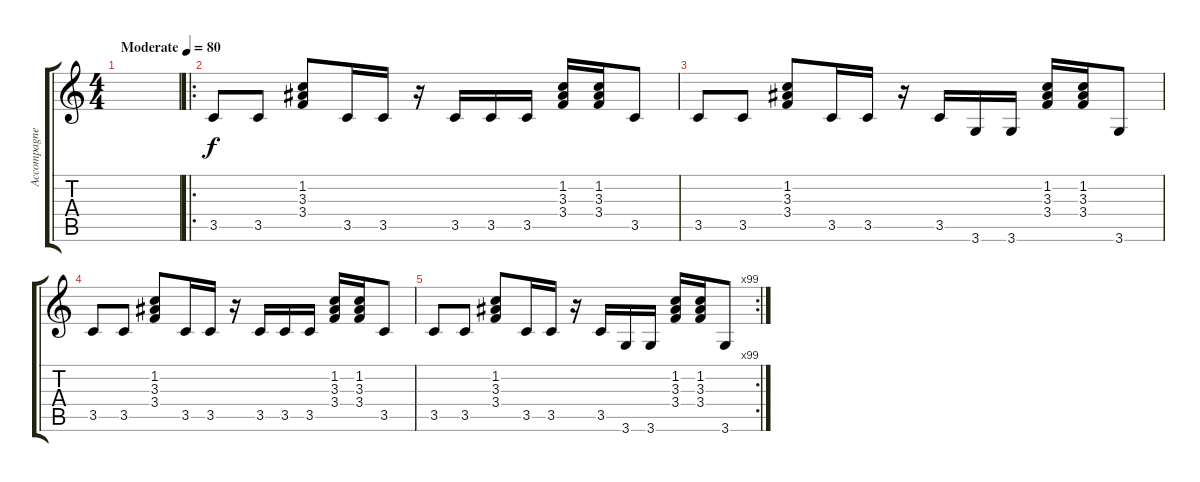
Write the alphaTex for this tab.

\track ("Accompagnement" "Accompagne") {instrument acousticguitarsteel}
\staff {score tabs}
\tuning (E4 B3 G3 D3 A2 E2) {hide}
\ts (4 4)
\tempo (80 "Moderate")
\clef g2
\ks c
|
\ro
3.5.8 3.5.8 (1.2 3.3 3.4).8 3.5.16 3.5.16 r.16 3.5.16 3.5.16 3.5.16 (1.2 3.3 3.4).16 (1.2 3.3 3.4).16 3.5.8 |
3.5.8 3.5.8 (1.2 3.3 3.4).8 3.5.16 3.5.16 r.16 3.5.16 3.6.16 3.6.16 (1.2 3.3 3.4).16 (1.2 3.3 3.4).16 3.6.8 |
3.5.8 3.5.8 (1.2 3.3 3.4).8 3.5.16 3.5.16 r.16 3.5.16 3.5.16 3.5.16 (1.2 3.3 3.4).16 (1.2 3.3 3.4).16 3.5.8 |
\rc 99
3.5.8 3.5.8 (1.2 3.3 3.4).8 3.5.16 3.5.16 r.16 3.5.16 3.6.16 3.6.16 (1.2 3.3 3.4).16 (1.2 3.3 3.4).16 3.6.8
